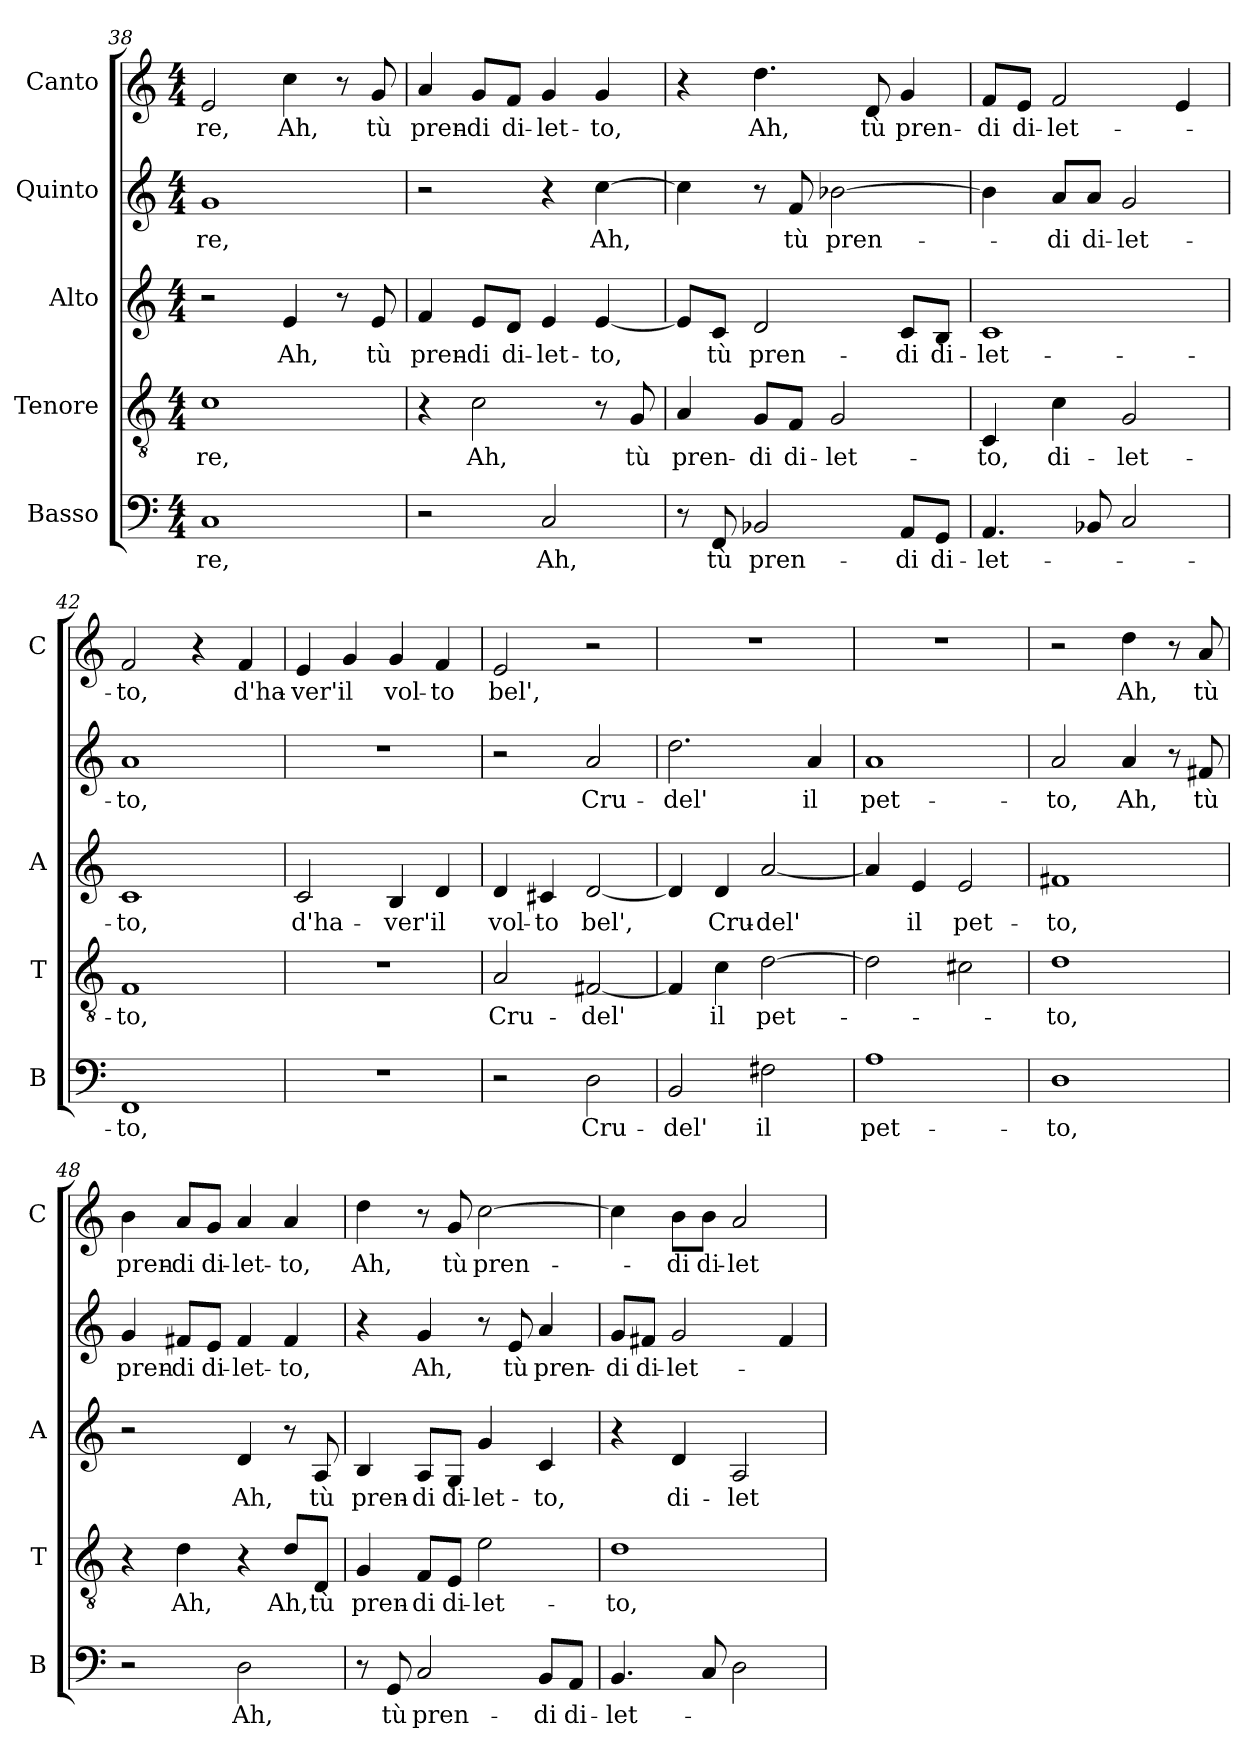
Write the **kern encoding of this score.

**kern	**text	**kern	**text	**kern	**text	**kern	**text	**kern	**text
*part5	*part5	*part4	*part4	*part3	*part3	*part2	*part2	*part1	*part1
*staff5	*staff5	*staff4	*staff4	*staff3	*staff3	*staff2	*staff2	*staff1	*staff1
*I"Basso	*	*I"Tenore	*	*I"Alto	*	*I"Quinto	*	*I"Canto	*
*I'B	*	*I'T	*	*I'A	*	*	*	*I'C	*
*clefF4	*	*clefGv2	*	*clefG2	*	*clefG2	*	*clefG2	*
*k[]	*	*k[]	*	*k[]	*	*k[]	*	*k[]	*
*C:	*	*C:	*	*C:	*	*C:	*	*C:	*
*M4/4	*	*M4/4	*	*M4/4	*	*M4/4	*	*M4/4	*
=38	=38	=38	=38	=38	=38	=38	=38	=38	=38
!	!LO:LY:b	!	!LO:LY:b	!	!	!	!LO:LY:b	!	!LO:LY:b
1C	-re,	1c	-re,	2r	.	1g	-re,	2e/	-re,
!	!	!	!	!	!LO:LY:b	!	!	!	!LO:LY:b
.	.	.	.	4e/	Ah,	.	.	4cc\	Ah,
.	.	.	.	8r	.	.	.	8r	.
!	!	!	!	!	!LO:LY:b	!	!	!	!LO:LY:b
.	.	.	.	8e/	tù	.	.	8g/	tù
=39	=39	=39	=39	=39	=39	=39	=39	=39	=39
!	!	!	!	!	!LO:LY:b	!	!	!	!LO:LY:b
2r	.	4r	.	4f/	pren-	2r	.	4a/	pren-
!	!	!	!LO:LY:b	!	!LO:LY:b	!	!	!	!LO:LY:b
.	.	2c\	Ah,	8e/L	-di	.	.	8g/L	-di
!	!	!	!	!	!LO:LY:b	!	!	!	!LO:LY:b
.	.	.	.	8d/J	di-	.	.	8f/J	di-
!	!LO:LY:b	!	!	!	!LO:LY:b	!	!	!	!LO:LY:b
2C/	Ah,	.	.	4e/	-let-	4r	.	4g/	-let-
!	!	!	!	!	!LO:LY:b	!	!LO:LY:b	!	!LO:LY:b
.	.	8r	.	[4e/	-to,	[4cc\	Ah,	4g/	-to,
!	!	!	!LO:LY:b	!	!	!	!	!	!
.	.	8G/	tù	.	.	.	.	.	.
!!LO:PB:g=z
=40	=40	=40	=40	=40	=40	=40	=40	=40	=40
!	!	!	!LO:LY:b	!	!	!	!	!	!
8r	.	4A/	pren-	8e/L]	.	4cc\]	.	4r	.
!	!LO:LY:b	!	!	!	!LO:LY:b	!	!	!	!
8FF/	tù	.	.	8c/J	tù	.	.	.	.
!	!LO:LY:b	!	!LO:LY:b	!	!LO:LY:b	!	!	!	!LO:LY:b
2BB-X/	pren-	8G/L	-di	2d/	pren-	8r	.	4.dd\	Ah,
!	!	!	!LO:LY:b	!	!	!	!LO:LY:b	!	!
.	.	8F/J	di-	.	.	8f/	tù	.	.
!	!	!	!LO:LY:b	!	!	!	!LO:LY:b	!	!
.	.	2G/	-let-	.	.	[2b-X\	pren-	.	.
!	!	!	!	!	!	!	!	!	!LO:LY:b
.	.	.	.	.	.	.	.	8d/	tù
!	!LO:LY:b	!	!	!	!LO:LY:b	!	!	!	!LO:LY:b
8AA/L	-di	.	.	8c/L	-di	.	.	4g/	pren-
!	!LO:LY:b	!	!	!	!LO:LY:b	!	!	!	!
8GG/J	di-	.	.	8B/J	di-	.	.	.	.
=41	=41	=41	=41	=41	=41	=41	=41	=41	=41
!	!LO:LY:b	!	!LO:LY:b	!	!LO:LY:b	!	!	!	!LO:LY:b
4.AA/	-let-	4C/	-to,	1c	-let-	4b-\]	.	8f/L	-di
!	!	!	!	!	!	!	!	!	!LO:LY:b
.	.	.	.	.	.	.	.	8e/J	di-
!	!	!	!LO:LY:b	!	!	!	!LO:LY:b	!	!LO:LY:b
.	.	4c\	di-	.	.	8a/L	-di	2f/	-let-
!	!	!	!	!	!	!	!LO:LY:b	!	!
8BB-X/	.	.	.	.	.	8a/J	di-	.	.
!	!	!	!LO:LY:b	!	!	!	!LO:LY:b	!	!
2C/	.	2G/	-let-	.	.	2g/	-let-	.	.
.	.	.	.	.	.	.	.	4e/	.
=42	=42	=42	=42	=42	=42	=42	=42	=42	=42
!	!LO:LY:b	!	!LO:LY:b	!	!LO:LY:b	!	!LO:LY:b	!	!LO:LY:b
1FF	-to,	1F	-to,	1c	-to,	1a	-to,	2f/	-to,
.	.	.	.	.	.	.	.	4r	.
!	!	!	!	!	!	!	!	!	!LO:LY:b
.	.	.	.	.	.	.	.	4f/	d'ha-
=43	=43	=43	=43	=43	=43	=43	=43	=43	=43
!	!	!	!	!	!LO:LY:b	!	!	!	!LO:LY:b
1r	.	1r	.	2c/	d'ha-	1r	.	4e/	-ver'
!	!	!	!	!	!	!	!	!	!LO:LY:b
.	.	.	.	.	.	.	.	4g/	il
!	!	!	!	!	!LO:LY:b	!	!	!	!LO:LY:b
.	.	.	.	4B/	-ver'	.	.	4g/	vol-
!	!	!	!	!	!LO:LY:b	!	!	!	!LO:LY:b
.	.	.	.	4d/	il	.	.	4f/	-to
=44	=44	=44	=44	=44	=44	=44	=44	=44	=44
!	!	!	!LO:LY:b	!	!LO:LY:b	!	!	!	!LO:LY:b
2r	.	2A/	Cru-	4d/	vol-	2r	.	2e/	bel',
!	!	!	!	!	!LO:LY:b	!	!	!	!
.	.	.	.	4c#X/	-to	.	.	.	.
!	!LO:LY:b	!	!LO:LY:b	!	!LO:LY:b	!	!LO:LY:b	!	!
2D\	Cru-	[2F#X/	-del'	[2d/	bel',	2a/	Cru-	2r	.
=45	=45	=45	=45	=45	=45	=45	=45	=45	=45
!	!LO:LY:b	!	!	!	!	!	!LO:LY:b	!	!
2BB/	-del'	4F#/]	.	4d/]	.	2.dd\	-del'	1r	.
!	!	!	!LO:LY:b	!	!LO:LY:b	!	!	!	!
.	.	4c\	il	4d/	Cru-	.	.	.	.
!	!LO:LY:b	!	!LO:LY:b	!	!LO:LY:b	!	!	!	!
2F#X\	il	[2d\	pet-	[2a/	-del'	.	.	.	.
!	!	!	!	!	!	!	!LO:LY:b	!	!
.	.	.	.	.	.	4a/	il	.	.
=46	=46	=46	=46	=46	=46	=46	=46	=46	=46
!	!LO:LY:b	!	!	!	!	!	!LO:LY:b	!	!
1A	pet-	2d\]	.	4a/]	.	1a	pet-	1r	.
!	!	!	!	!	!LO:LY:b	!	!	!	!
.	.	.	.	4e/	il	.	.	.	.
!	!	!	!	!	!LO:LY:b	!	!	!	!
.	.	2c#X\	.	2e/	pet-	.	.	.	.
!!LO:LB:g=z
=47	=47	=47	=47	=47	=47	=47	=47	=47	=47
!	!LO:LY:b	!	!LO:LY:b	!	!LO:LY:b	!	!LO:LY:b	!	!
1D	-to,	1d	-to,	1f#X	-to,	2a/	-to,	2r	.
!	!	!	!	!	!	!	!LO:LY:b	!	!LO:LY:b
.	.	.	.	.	.	4a/	Ah,	4dd\	Ah,
.	.	.	.	.	.	8r	.	8r	.
!	!	!	!	!	!	!	!LO:LY:b	!	!LO:LY:b
.	.	.	.	.	.	8f#X/	tù	8a/	tù
=48	=48	=48	=48	=48	=48	=48	=48	=48	=48
!	!	!	!	!	!	!	!LO:LY:b	!	!LO:LY:b
2r	.	4r	.	2r	.	4g/	pren-	4b\	pren-
!	!	!	!LO:LY:b	!	!	!	!LO:LY:b	!	!LO:LY:b
.	.	4d\	Ah,	.	.	8f#X/L	-di	8a/L	-di
!	!	!	!	!	!	!	!LO:LY:b	!	!LO:LY:b
.	.	.	.	.	.	8e/J	di-	8g/J	di-
!	!LO:LY:b	!	!	!	!LO:LY:b	!	!LO:LY:b	!	!LO:LY:b
2D\	Ah,	4r	.	4d/	Ah,	4f#/	-let-	4a/	-let-
!	!	!	!LO:LY:b	!	!	!	!LO:LY:b	!	!LO:LY:b
.	.	8d/L	Ah,	8r	.	4f#/	-to,	4a/	-to,
!	!	!	!LO:LY:b	!	!LO:LY:b	!	!	!	!
.	.	8D/J	tù	8A/	tù	.	.	.	.
=49	=49	=49	=49	=49	=49	=49	=49	=49	=49
!	!	!	!LO:LY:b	!	!LO:LY:b	!	!	!	!LO:LY:b
8r	.	4G/	pren-	4B/	pren-	4r	.	4dd\	Ah,
!	!LO:LY:b	!	!	!	!	!	!	!	!
8GG/	tù	.	.	.	.	.	.	.	.
!	!LO:LY:b	!	!LO:LY:b	!	!LO:LY:b	!	!LO:LY:b	!	!
2C/	pren-	8F/L	-di	8A/L	-di	4g/	Ah,	8r	.
!	!	!	!LO:LY:b	!	!LO:LY:b	!	!	!	!LO:LY:b
.	.	8E/J	di-	8G/J	di-	.	.	8g/	tù
!	!	!	!LO:LY:b	!	!LO:LY:b	!	!	!	!LO:LY:b
.	.	2e\	-let-	4g/	-let-	8r	.	[2cc\	pren-
!	!	!	!	!	!	!	!LO:LY:b	!	!
.	.	.	.	.	.	8e/	tù	.	.
!	!LO:LY:b	!	!	!	!LO:LY:b	!	!LO:LY:b	!	!
8BB/L	-di	.	.	4c/	-to,	4a/	pren-	.	.
!	!LO:LY:b	!	!	!	!	!	!	!	!
8AA/J	di-	.	.	.	.	.	.	.	.
=50	=50	=50	=50	=50	=50	=50	=50	=50	=50
!	!LO:LY:b	!	!LO:LY:b	!	!	!	!LO:LY:b	!	!
4.BB/	-let-	1d	-to,	4r	.	8g/L	-di	4cc\]	.
!	!	!	!	!	!	!	!LO:LY:b	!	!
.	.	.	.	.	.	8f#X/J	di-	.	.
!	!	!	!	!	!LO:LY:b	!	!LO:LY:b	!	!LO:LY:b
.	.	.	.	4d/	di-	2g/	-let-	8b\L	-di
!	!	!	!	!	!	!	!	!	!LO:LY:b
8C/	.	.	.	.	.	.	.	8b\J	di-
!	!	!	!	!	!LO:LY:b	!	!	!	!LO:LY:b
2D\	.	.	.	2A/	-let-	.	.	2a/	-let-
.	.	.	.	.	.	4f#/	.	.	.
=	=	=	=	=	=	=	=	=	=
*-	*-	*-	*-	*-	*-	*-	*-	*-	*-
